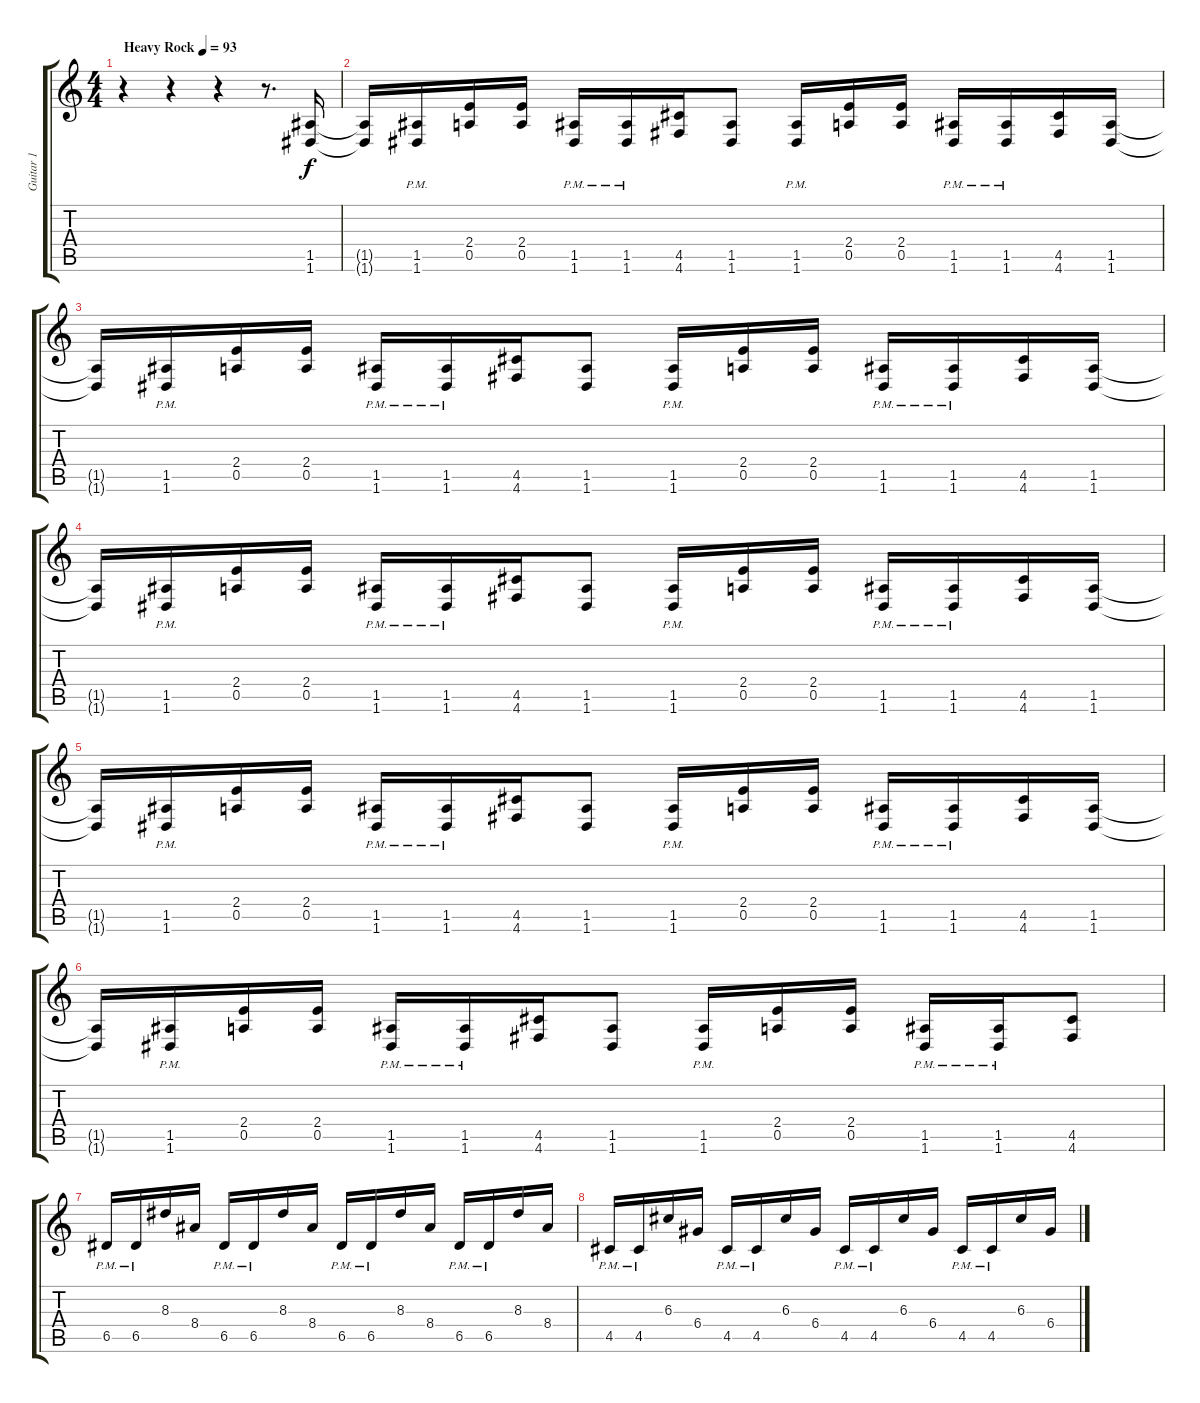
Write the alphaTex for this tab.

\track ("Guitar 1" "Guitar 1") {instrument overdrivenguitar}
\staff {score tabs}
\tuning (E4 B3 G3 D3 A2 D2) {hide}
\ts (4 4)
\tempo (93 "Heavy Rock")
\clef g2
\ks c
r.4{dy f instrument overdrivenguitar} r.4 r.4 r.8{d} (1.5 1.6).16 |
(1.5{t} 1.6{t}).16 (1.5{pm} 1.6{pm}).16 (2.4 0.5).16 (2.4 0.5).16 (1.5{pm} 1.6{pm}).16 (1.5{pm} 1.6{pm}).16 (4.5 4.6).16 (1.5 1.6).8 (1.5{pm} 1.6{pm}).16 (2.4 0.5).16 (2.4 0.5).16 (1.5{pm} 1.6{pm}).16 (1.5{pm} 1.6{pm}).16 (4.5 4.6).16 (1.5 1.6).16 |
(1.5{t} 1.6{t}).16 (1.5{pm} 1.6{pm}).16 (2.4 0.5).16 (2.4 0.5).16 (1.5{pm} 1.6{pm}).16 (1.5{pm} 1.6{pm}).16 (4.5 4.6).16 (1.5 1.6).8 (1.5{pm} 1.6{pm}).16 (2.4 0.5).16 (2.4 0.5).16 (1.5{pm} 1.6{pm}).16 (1.5{pm} 1.6{pm}).16 (4.5 4.6).16 (1.5 1.6).16 |
(1.5{t} 1.6{t}).16 (1.5{pm} 1.6{pm}).16 (2.4 0.5).16 (2.4 0.5).16 (1.5{pm} 1.6{pm}).16 (1.5{pm} 1.6{pm}).16 (4.5 4.6).16 (1.5 1.6).8 (1.5{pm} 1.6{pm}).16 (2.4 0.5).16 (2.4 0.5).16 (1.5{pm} 1.6{pm}).16 (1.5{pm} 1.6{pm}).16 (4.5 4.6).16 (1.5 1.6).16 |
(1.5{t} 1.6{t}).16 (1.5{pm} 1.6{pm}).16 (2.4 0.5).16 (2.4 0.5).16 (1.5{pm} 1.6{pm}).16 (1.5{pm} 1.6{pm}).16 (4.5 4.6).16 (1.5 1.6).8 (1.5{pm} 1.6{pm}).16 (2.4 0.5).16 (2.4 0.5).16 (1.5{pm} 1.6{pm}).16 (1.5{pm} 1.6{pm}).16 (4.5 4.6).16 (1.5 1.6).16 |
(1.5{t} 1.6{t}).16 (1.5{pm} 1.6{pm}).16 (2.4 0.5).16 (2.4 0.5).16 (1.5{pm} 1.6{pm}).16 (1.5{pm} 1.6{pm}).16 (4.5 4.6).16 (1.5 1.6).8 (1.5{pm} 1.6{pm}).16 (2.4 0.5).16 (2.4 0.5).16 (1.5{pm} 1.6{pm}).16 (1.5{pm} 1.6{pm}).16 (4.5 4.6).8 |
6.5{pm}.16 6.5{pm}.16 8.3.16 8.4.16 6.5{pm}.16 6.5{pm}.16 8.3.16 8.4.16 6.5{pm}.16 6.5{pm}.16 8.3.16 8.4.16 6.5{pm}.16 6.5{pm}.16 8.3.16 8.4.16 |
4.5{pm}.16 4.5{pm}.16 6.3.16 6.4.16 4.5{pm}.16 4.5{pm}.16 6.3.16 6.4.16 4.5{pm}.16 4.5{pm}.16 6.3.16 6.4.16 4.5{pm}.16 4.5{pm}.16 6.3.16 6.4.16
